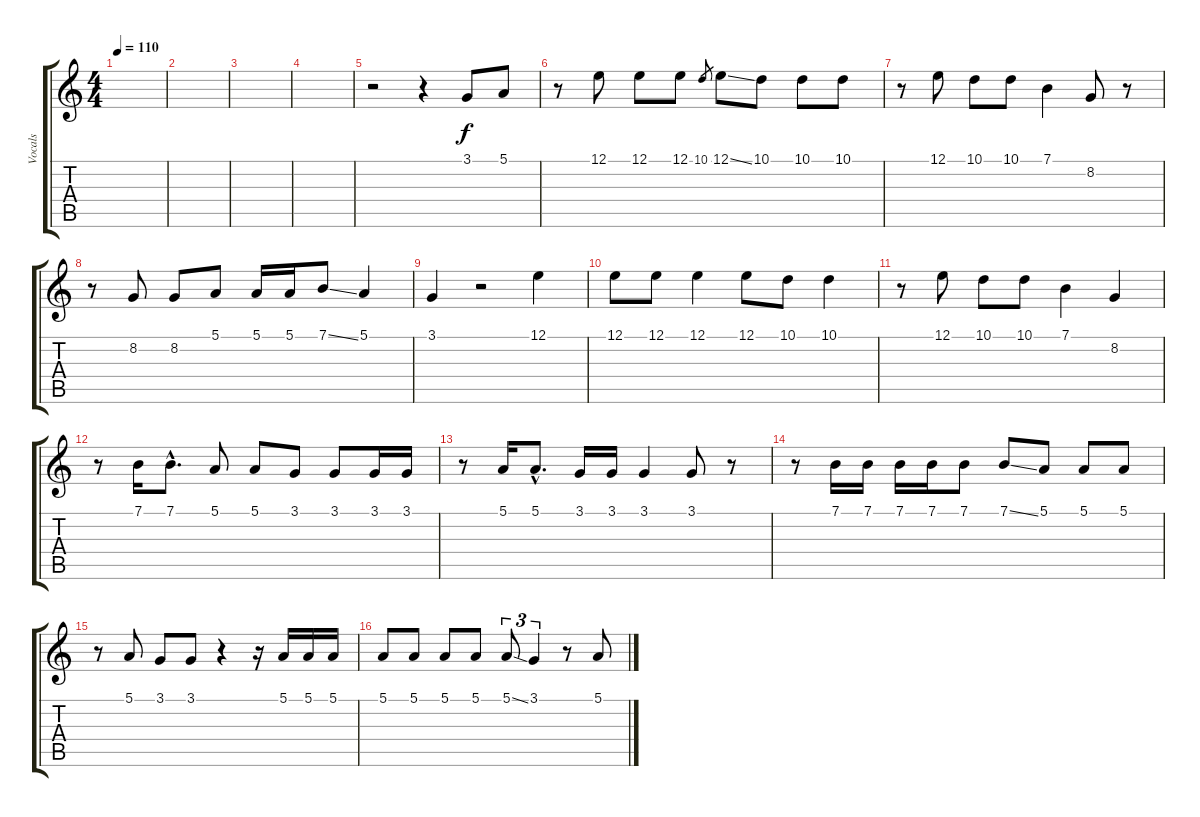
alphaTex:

\track ("Vocals" "Vocals") {instrument tenorsax}
\staff {score tabs}
\tuning (E4 B3 G3 D3 A2 E2) {hide}
\ts (4 4)
\tempo 110
\clef g2
\ks c
|
|
|
|
r.2 r.4 3.1.8 5.1.8 |
r.8 12.1.8 12.1.8 12.1.8 10.1.8{gr} 12.1{ss}.8 10.1.8 10.1.8 10.1.8 |
r.8 12.1.8 10.1.8 10.1.8 7.1.4 8.2.8 r.8 |
r.8 8.2.8 8.2.8 5.1.8 5.1.16 5.1.16 7.1{ss}.8 5.1.4 |
3.1.4 r.2 12.1.4 |
12.1.8 12.1.8 12.1.4 12.1.8 10.1.8 10.1.4 |
r.8 12.1.8 10.1.8 10.1.8 7.1.4 8.2.4 |
r.8 7.1.16 7.1{hac}.8{d} 5.1.8 5.1.8 3.1.8 3.1.8 3.1.16 3.1.16 |
r.8 5.1.16 5.1{hac}.8{d} 3.1.16 3.1.16 3.1.4 3.1.8 r.8 |
r.8 7.1.16 7.1.16 7.1.16 7.1.16 7.1.8 7.1{ss}.8 5.1.8 5.1.8 5.1.8 |
r.8 5.1.8 3.1.8 3.1.8 r.4 r.16 5.1.16 5.1.16 5.1.16 |
5.1.8 5.1.8 5.1.8 5.1.8 5.1{ss}.8{tu (3 2)} 3.1.4{tu (3 2)} r.8 5.1.8
